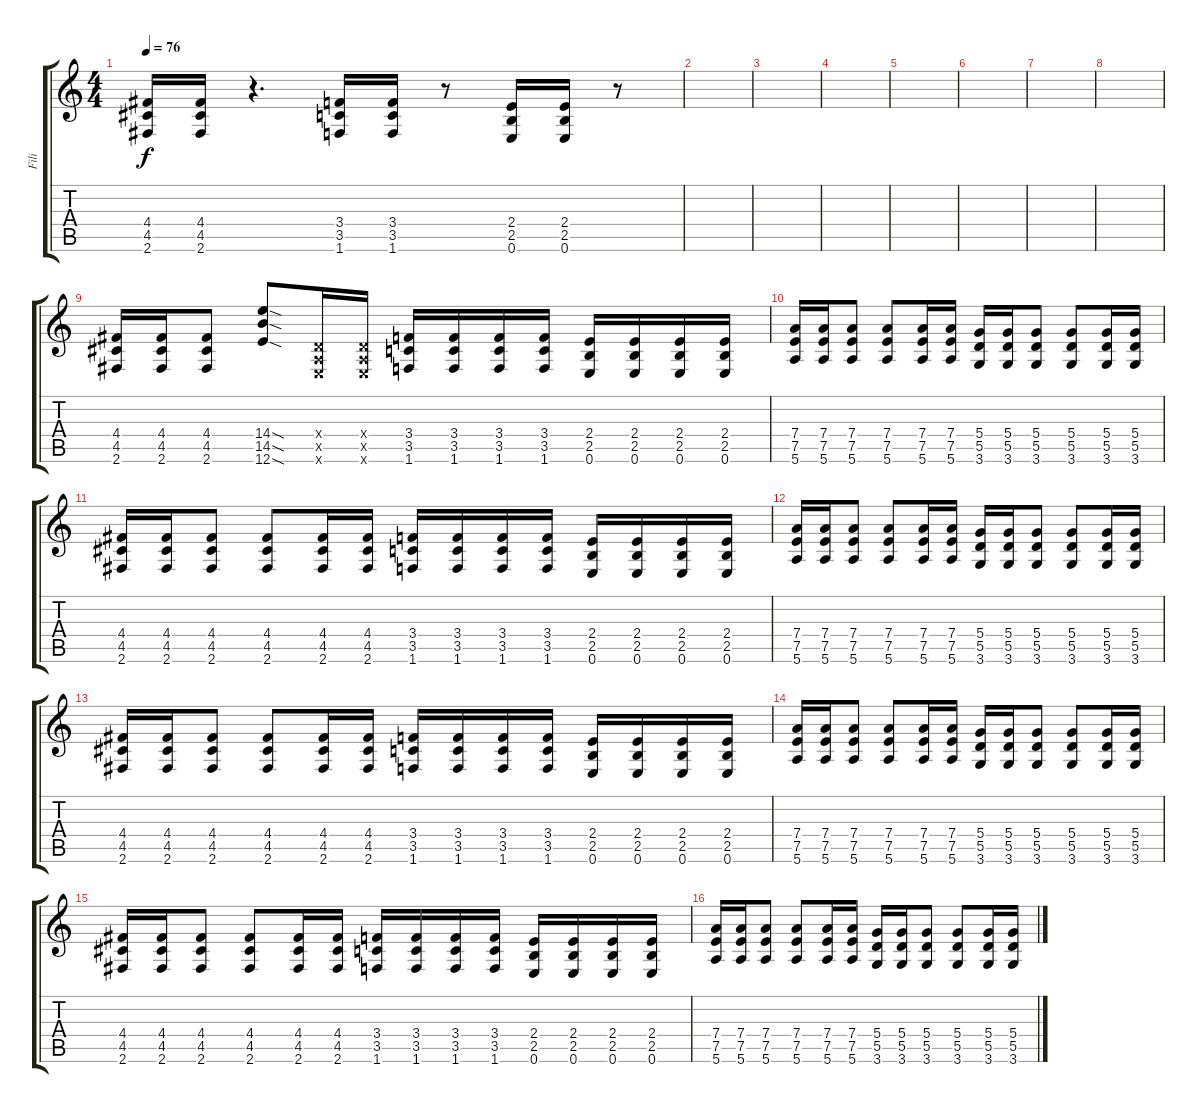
\track ("Fili" "Fili") {instrument overdrivenguitar}
\staff {score tabs}
\tuning (E4 B3 G3 D3 A2 E2) {hide}
\ts (4 4)
\tempo 76
\clef g2
\ks c
(4.4 4.5 2.6).16{dy f} (4.4 4.5 2.6).16 r.4{d} (3.4 3.5 1.6).16 (3.4 3.5 1.6).16 r.8 (2.4 2.5 0.6).16 (2.4 2.5 0.6).16 r.8 |
|
|
|
|
|
|
|
(4.4 4.5 2.6).16 (4.4 4.5 2.6).16 (4.4 4.5 2.6).8 (14.4{sod} 14.5{sod} 12.6{sod}).8 (0.4{x} 0.5{x} 0.6{x}).16 (0.4{x} 0.5{x} 0.6{x}).16 (3.4 3.5 1.6).16 (3.4 3.5 1.6).16 (3.4 3.5 1.6).16 (3.4 3.5 1.6).16 (2.4 2.5 0.6).16 (2.4 2.5 0.6).16 (2.4 2.5 0.6).16 (2.4 2.5 0.6).16 |
(7.4 7.5 5.6).16 (7.4 7.5 5.6).16 (7.4 7.5 5.6).8 (7.4 7.5 5.6).8 (7.4 7.5 5.6).16 (7.4 7.5 5.6).16 (5.4 5.5 3.6).16 (5.4 5.5 3.6).16 (5.4 5.5 3.6).8 (5.4 5.5 3.6).8 (5.4 5.5 3.6).16 (5.4 5.5 3.6).16 |
(4.4 4.5 2.6).16 (4.4 4.5 2.6).16 (4.4 4.5 2.6).8 (4.4 4.5 2.6).8 (4.4 4.5 2.6).16 (4.4 4.5 2.6).16 (3.4 3.5 1.6).16 (3.4 3.5 1.6).16 (3.4 3.5 1.6).16 (3.4 3.5 1.6).16 (2.4 2.5 0.6).16 (2.4 2.5 0.6).16 (2.4 2.5 0.6).16 (2.4 2.5 0.6).16 |
(7.4 7.5 5.6).16 (7.4 7.5 5.6).16 (7.4 7.5 5.6).8 (7.4 7.5 5.6).8 (7.4 7.5 5.6).16 (7.4 7.5 5.6).16 (5.4 5.5 3.6).16 (5.4 5.5 3.6).16 (5.4 5.5 3.6).8 (5.4 5.5 3.6).8 (5.4 5.5 3.6).16 (5.4 5.5 3.6).16 |
(4.4 4.5 2.6).16 (4.4 4.5 2.6).16 (4.4 4.5 2.6).8 (4.4 4.5 2.6).8 (4.4 4.5 2.6).16 (4.4 4.5 2.6).16 (3.4 3.5 1.6).16 (3.4 3.5 1.6).16 (3.4 3.5 1.6).16 (3.4 3.5 1.6).16 (2.4 2.5 0.6).16 (2.4 2.5 0.6).16 (2.4 2.5 0.6).16 (2.4 2.5 0.6).16 |
(7.4 7.5 5.6).16 (7.4 7.5 5.6).16 (7.4 7.5 5.6).8 (7.4 7.5 5.6).8 (7.4 7.5 5.6).16 (7.4 7.5 5.6).16 (5.4 5.5 3.6).16 (5.4 5.5 3.6).16 (5.4 5.5 3.6).8 (5.4 5.5 3.6).8 (5.4 5.5 3.6).16 (5.4 5.5 3.6).16 |
(4.4 4.5 2.6).16 (4.4 4.5 2.6).16 (4.4 4.5 2.6).8 (4.4 4.5 2.6).8 (4.4 4.5 2.6).16 (4.4 4.5 2.6).16 (3.4 3.5 1.6).16 (3.4 3.5 1.6).16 (3.4 3.5 1.6).16 (3.4 3.5 1.6).16 (2.4 2.5 0.6).16 (2.4 2.5 0.6).16 (2.4 2.5 0.6).16 (2.4 2.5 0.6).16 |
(7.4 7.5 5.6).16 (7.4 7.5 5.6).16 (7.4 7.5 5.6).8 (7.4 7.5 5.6).8 (7.4 7.5 5.6).16 (7.4 7.5 5.6).16 (5.4 5.5 3.6).16 (5.4 5.5 3.6).16 (5.4 5.5 3.6).8 (5.4 5.5 3.6).8 (5.4 5.5 3.6).16 (5.4 5.5 3.6).16
